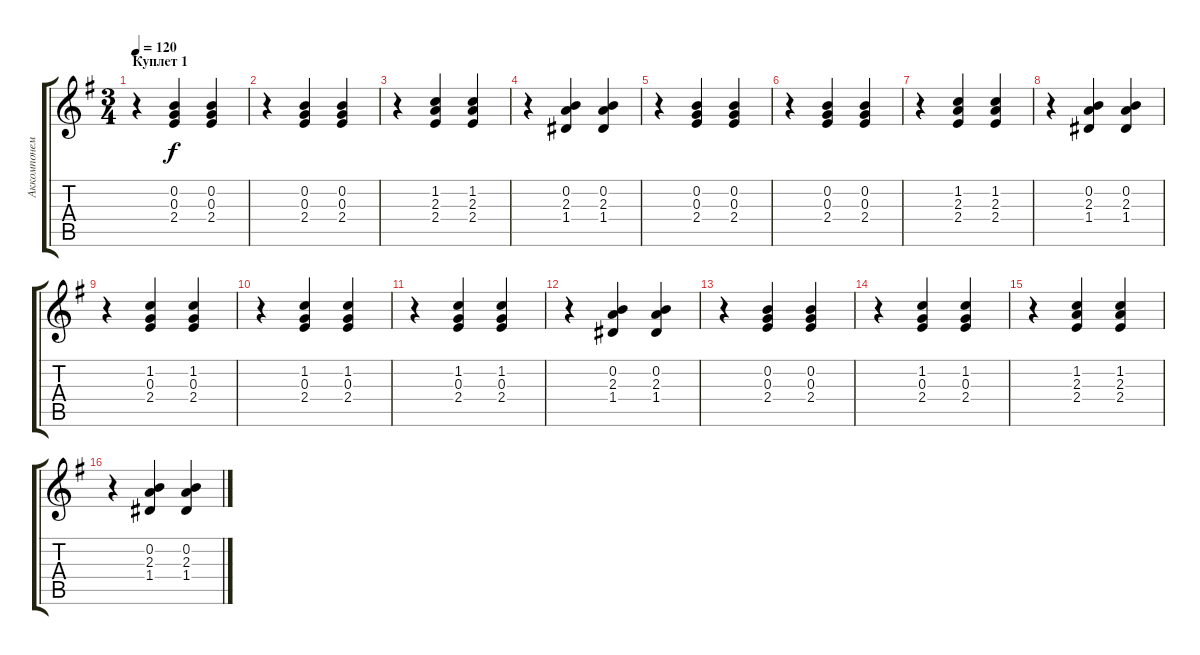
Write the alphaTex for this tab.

\track ("Аккомпонемент" "Аккомпонем") {instrument acousticguitarsteel}
\staff {score tabs}
\tuning (E4 B3 G3 D3 A2 E2) {hide}
\ts (3 4)
\section ("" "Куплет 1")
\tempo 120
\clef g2
\ks g
r.4{dy f} (0.2 0.3 2.4).4 (0.2 0.3 2.4).4 |
r.4 (0.2 0.3 2.4).4 (0.2 0.3 2.4).4 |
r.4 (1.2 2.3 2.4).4 (1.2 2.3 2.4).4 |
r.4 (0.2 2.3 1.4).4 (0.2 2.3 1.4).4 |
r.4 (0.2 0.3 2.4).4 (0.2 0.3 2.4).4 |
r.4 (0.2 0.3 2.4).4 (0.2 0.3 2.4).4 |
r.4 (1.2 2.3 2.4).4 (1.2 2.3 2.4).4 |
r.4 (0.2 2.3 1.4).4 (0.2 2.3 1.4).4 |
r.4 (1.2 0.3 2.4).4 (1.2 0.3 2.4).4 |
r.4 (1.2 0.3 2.4).4 (1.2 0.3 2.4).4 |
r.4 (1.2 0.3 2.4).4 (1.2 0.3 2.4).4 |
r.4 (0.2 2.3 1.4).4 (0.2 2.3 1.4).4 |
r.4 (0.2 0.3 2.4).4 (0.2 0.3 2.4).4 |
r.4 (1.2 0.3 2.4).4 (1.2 0.3 2.4).4 |
r.4 (1.2 2.3 2.4).4 (1.2 2.3 2.4).4 |
r.4 (0.2 2.3 1.4).4 (0.2 2.3 1.4).4
